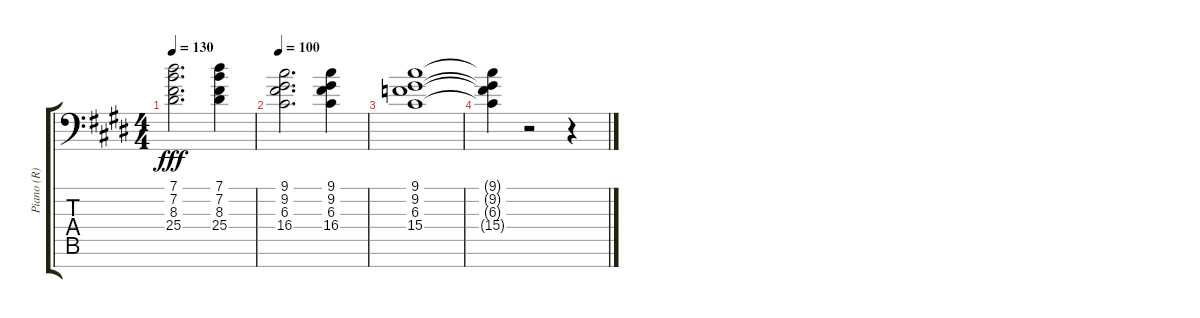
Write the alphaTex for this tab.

\track ("Piano (R)" "Piano (R)") {instrument acousticgrandpiano}
\staff {score tabs}
\tuning (E4 B3 G3 D3 A2 E2 C-1) {hide}
\ts (4 4)
\tempo 130
\clef f4
\ks e
(7.1 7.2 8.3 25.4).2{d dy fff} (7.1 7.2 8.3 25.4).4 |
\tempo 100
(9.1 9.2 6.3 16.4).2{d} (9.1 9.2 6.3 16.4).4 |
(9.1 9.2 6.3 15.4).1 |
(9.1{t} 9.2{t} 6.3{t} 15.4{t}).4 r.2 r.4
